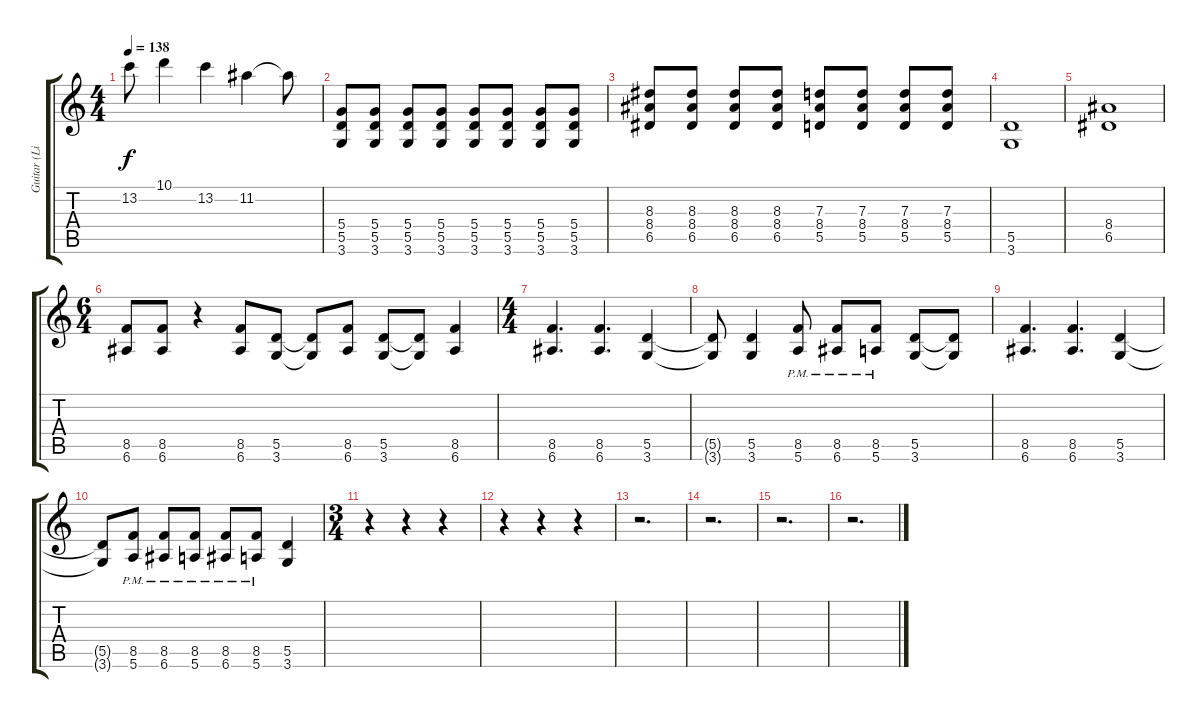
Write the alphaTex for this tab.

\track ("Guitar (Linde)" "Guitar (Li") {instrument distortionguitar}
\staff {score tabs}
\tuning (E4 B3 G3 D3 A2 E2) {hide}
\ts (4 4)
\tempo 138
\clef g2
\ks c
13.2{t}.8{dy f} 10.1.4 13.2.4 11.2.4 11.2{t}.8 |
(5.4 5.5 3.6).8 (5.4 5.5 3.6).8 (5.4 5.5 3.6).8 (5.4 5.5 3.6).8 (5.4 5.5 3.6).8 (5.4 5.5 3.6).8 (5.4 5.5 3.6).8 (5.4 5.5 3.6).8 |
(8.3 8.4 6.5).8 (8.3 8.4 6.5).8 (8.3 8.4 6.5).8 (8.3 8.4 6.5).8 (7.3 8.4 5.5).8 (7.3 8.4 5.5).8 (7.3 8.4 5.5).8 (7.3 8.4 5.5).8 |
(5.5 3.6).1 |
(8.4 6.5).1 |
\ts (6 4)
(8.5 6.6).8 (8.5 6.6).8 r.4 (8.5 6.6).8 (5.5 3.6).8 (5.5{t} 3.6{t}).8 (8.5 6.6).8 (5.5 3.6).8 (5.5{t} 3.6{t}).8 (8.5 6.6).4 |
\ts (4 4)
(8.5 6.6).4{d} (8.5 6.6).4{d} (5.5 3.6).4 |
(5.5{t} 3.6{t}).8 (5.5 3.6).4 (8.5{pm} 5.6{pm}).8 (8.5{pm} 6.6{pm}).8 (8.5{pm} 5.6{pm}).8 (5.5 3.6).8 (5.5{t} 3.6{t}).8 |
(8.5 6.6).4{d} (8.5 6.6).4{d} (5.5 3.6).4 |
(5.5{t} 3.6{t}).8 (8.5{pm} 5.6{pm}).8 (8.5{pm} 6.6{pm}).8 (8.5{pm} 5.6{pm}).8 (8.5{pm} 6.6{pm}).8 (8.5{pm} 5.6{pm}).8 (5.5 3.6).4 |
\ts (3 4)
r.4 r.4 r.4 |
r.4 r.4 r.4 |
r.2{d} |
r.2{d} |
r.2{d} |
r.2{d}
